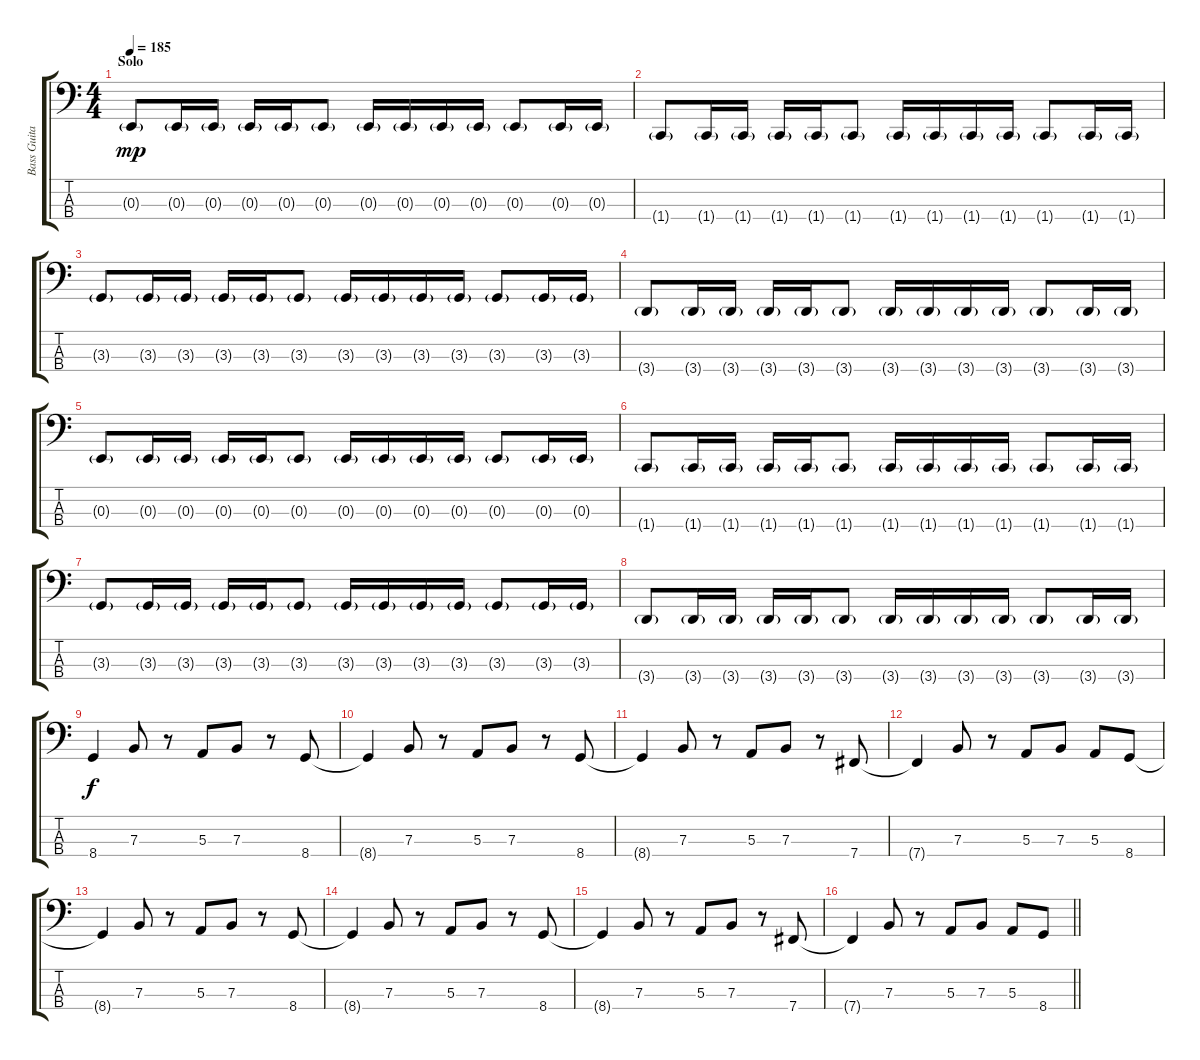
\track ("Bass Guitar" "Bass Guita") {instrument electricbassfinger}
\staff {score tabs}
\tuning (D2 A1 E1 B0) {hide}
\ts (4 4)
\section ("" "Solo")
\tempo 185
\clef f4
\ks c
0.3{g}.8{dy mp} 0.3{g}.16 0.3{g}.16 0.3{g}.16 0.3{g}.16 0.3{g}.8 0.3{g}.16 0.3{g}.16 0.3{g}.16 0.3{g}.16 0.3{g}.8 0.3{g}.16 0.3{g}.16 |
1.4{g}.8 1.4{g}.16 1.4{g}.16 1.4{g}.16 1.4{g}.16 1.4{g}.8 1.4{g}.16 1.4{g}.16 1.4{g}.16 1.4{g}.16 1.4{g}.8 1.4{g}.16 1.4{g}.16 |
3.3{g}.8 3.3{g}.16 3.3{g}.16 3.3{g}.16 3.3{g}.16 3.3{g}.8 3.3{g}.16 3.3{g}.16 3.3{g}.16 3.3{g}.16 3.3{g}.8 3.3{g}.16 3.3{g}.16 |
3.4{g}.8 3.4{g}.16 3.4{g}.16 3.4{g}.16 3.4{g}.16 3.4{g}.8 3.4{g}.16 3.4{g}.16 3.4{g}.16 3.4{g}.16 3.4{g}.8 3.4{g}.16 3.4{g}.16 |
0.3{g}.8 0.3{g}.16 0.3{g}.16 0.3{g}.16 0.3{g}.16 0.3{g}.8 0.3{g}.16 0.3{g}.16 0.3{g}.16 0.3{g}.16 0.3{g}.8 0.3{g}.16 0.3{g}.16 |
1.4{g}.8 1.4{g}.16 1.4{g}.16 1.4{g}.16 1.4{g}.16 1.4{g}.8 1.4{g}.16 1.4{g}.16 1.4{g}.16 1.4{g}.16 1.4{g}.8 1.4{g}.16 1.4{g}.16 |
3.3{g}.8 3.3{g}.16 3.3{g}.16 3.3{g}.16 3.3{g}.16 3.3{g}.8 3.3{g}.16 3.3{g}.16 3.3{g}.16 3.3{g}.16 3.3{g}.8 3.3{g}.16 3.3{g}.16 |
3.4{g}.8 3.4{g}.16 3.4{g}.16 3.4{g}.16 3.4{g}.16 3.4{g}.8 3.4{g}.16 3.4{g}.16 3.4{g}.16 3.4{g}.16 3.4{g}.8 3.4{g}.16 3.4{g}.16 |
8.4.4{dy f} 7.3.8 r.8 5.3.8 7.3.8 r.8 8.4.8 |
8.4{t}.4 7.3.8 r.8 5.3.8 7.3.8 r.8 8.4.8 |
8.4{t}.4 7.3.8 r.8 5.3.8 7.3.8 r.8 7.4.8 |
7.4{t}.4 7.3.8 r.8 5.3.8 7.3.8 5.3.8 8.4.8 |
8.4{t}.4 7.3.8 r.8 5.3.8 7.3.8 r.8 8.4.8 |
8.4{t}.4 7.3.8 r.8 5.3.8 7.3.8 r.8 8.4.8 |
8.4{t}.4 7.3.8 r.8 5.3.8 7.3.8 r.8 7.4.8 |
\barLineRight lightlight
7.4{t}.4 7.3.8 r.8 5.3.8 7.3.8 5.3.8 8.4.8
